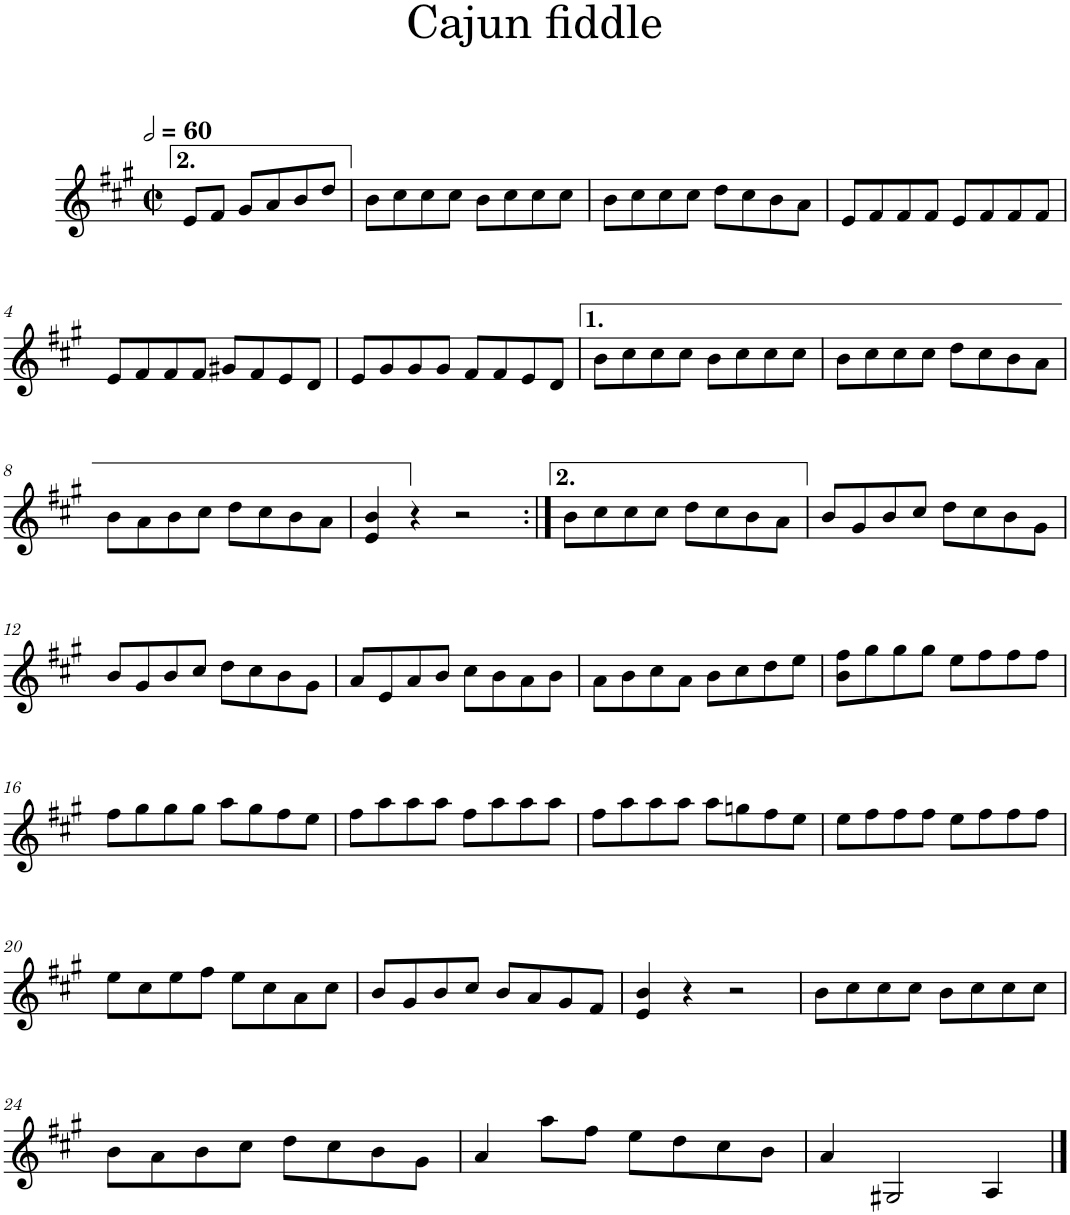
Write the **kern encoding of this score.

**kern
*part1
*staff1
*I"Flute
*I'Fl.
*clefG2
*k[f#c#g#]
*M2/2
*met(c|)
*MM120
=
8e/L
8f#/J
8g#/L
8a/
8b/
8dd/J
=1
8b\L
8cc#\
8cc#\
8cc#\J
8b\L
8cc#\
8cc#\
8cc#\J
=2
8b\L
8cc#\
8cc#\
8cc#\J
8dd\L
8cc#\
8b\
8a\J
=3
8e/L
8f#/
8f#/
8f#/J
8e/L
8f#/
8f#/
8f#/J
!!LO:LB:g=z
=4
8e/L
8f#/
8f#/
8f#/J
8g#X/L
8f#/
8e/
8d/J
=5
8e/L
8g#/
8g#/
8g#/J
8f#/L
8f#/
8e/
8d/J
=6
8b\L
8cc#\
8cc#\
8cc#\J
8b\L
8cc#\
8cc#\
8cc#\J
=7
8b\L
8cc#\
8cc#\
8cc#\J
8dd\L
8cc#\
8b\
8a\J
!!LO:LB:g=z
=8
8b\L
8a\
8b\
8cc#\J
8dd\L
8cc#\
8b\
8a\J
=9
4e/ 4b/
4r
2r
=10:|!
8b\L
8cc#\
8cc#\
8cc#\J
8dd\L
8cc#\
8b\
8a\J
=11
8b/L
8g#/
8b/
8cc#/J
8dd\L
8cc#\
8b\
8g#\J
!!LO:LB:g=z
=12
8b/L
8g#/
8b/
8cc#/J
8dd\L
8cc#\
8b\
8g#\J
=13
8a/L
8e/
8a/
8b/J
8cc#\L
8b\
8a\
8b\J
=14
8a\L
8b\
8cc#\
8a\J
8b\L
8cc#\
8dd\
8ee\J
=15
8b\ 8ff#\L
8gg#\
8gg#\
8gg#\J
8ee\L
8ff#\
8ff#\
8ff#\J
!!LO:LB:g=z
=16
8ff#\L
8gg#\
8gg#\
8gg#\J
8aa\L
8gg#\
8ff#\
8ee\J
=17
8ff#\L
8aa\
8aa\
8aa\J
8ff#\L
8aa\
8aa\
8aa\J
=18
8ff#\L
8aa\
8aa\
8aa\J
8aa\L
8ggn\
8ff#\
8ee\J
=19
8ee\L
8ff#\
8ff#\
8ff#\J
8ee\L
8ff#\
8ff#\
8ff#\J
!!LO:LB:g=z
=20
8ee\L
8cc#\
8ee\
8ff#\J
8ee\L
8cc#\
8a\
8cc#\J
=21
8b/L
8g#/
8b/
8cc#/J
8b/L
8a/
8g#/
8f#/J
=22
4e/ 4b/
4r
2r
=23
8b\L
8cc#\
8cc#\
8cc#\J
8b\L
8cc#\
8cc#\
8cc#\J
!!LO:LB:g=z
=24
8b\L
8a\
8b\
8cc#\J
8dd\L
8cc#\
8b\
8g#\J
=25
4a/
8aa\L
8ff#\J
8ee\L
8dd\
8cc#\
8b\J
=26
4a/
2G#X/
4A/
==
*-
